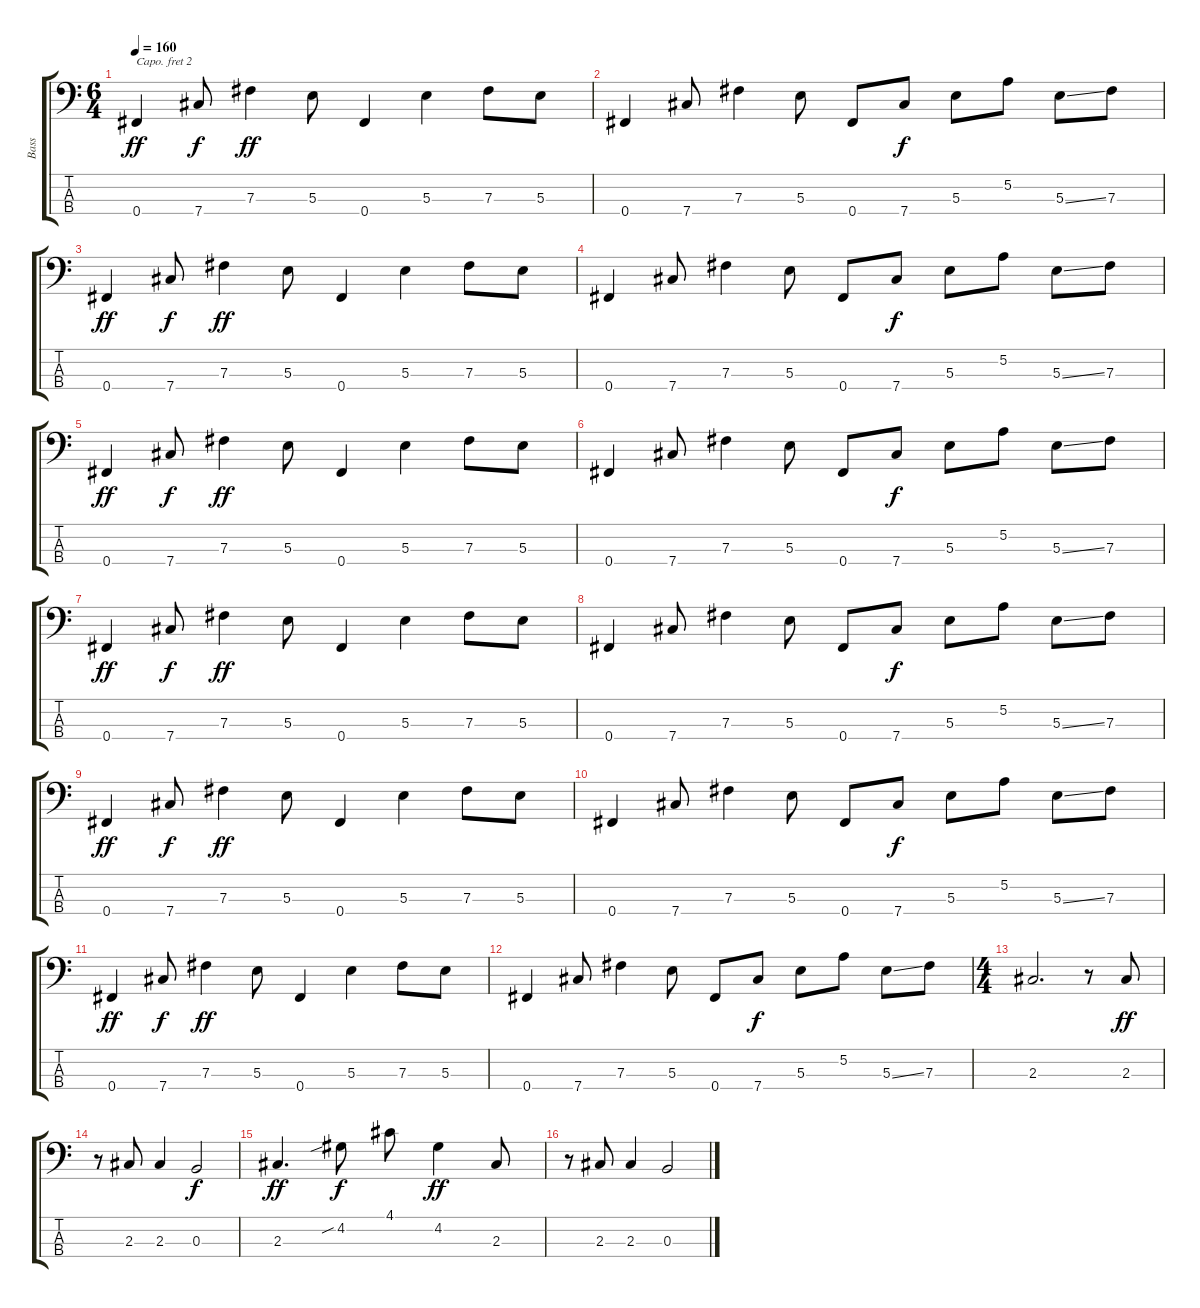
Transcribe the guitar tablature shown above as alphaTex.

\track ("Bass" "Bass") {instrument electricbassfinger}
\staff {score tabs}
\capo 2
\tuning (G2 D2 A1 E1) {hide}
\ts (6 4)
\tempo 160
\clef f4
\ks c
0.4.4{dy ff} 7.4.8{dy f} 7.3.4{dy ff} 5.3.8 0.4.4 5.3.4 7.3.8 5.3.8 |
0.4.4 7.4.8 7.3.4 5.3.8 0.4.8 7.4.8{dy f} 5.3.8 5.2.8 5.3{ss}.8 7.3.8 |
0.4.4{dy ff} 7.4.8{dy f} 7.3.4{dy ff} 5.3.8 0.4.4 5.3.4 7.3.8 5.3.8 |
0.4.4 7.4.8 7.3.4 5.3.8 0.4.8 7.4.8{dy f} 5.3.8 5.2.8 5.3{ss}.8 7.3.8 |
0.4.4{dy ff} 7.4.8{dy f} 7.3.4{dy ff} 5.3.8 0.4.4 5.3.4 7.3.8 5.3.8 |
0.4.4 7.4.8 7.3.4 5.3.8 0.4.8 7.4.8{dy f} 5.3.8 5.2.8 5.3{ss}.8 7.3.8 |
0.4.4{dy ff} 7.4.8{dy f} 7.3.4{dy ff} 5.3.8 0.4.4 5.3.4 7.3.8 5.3.8 |
0.4.4 7.4.8 7.3.4 5.3.8 0.4.8 7.4.8{dy f} 5.3.8 5.2.8 5.3{ss}.8 7.3.8 |
0.4.4{dy ff} 7.4.8{dy f} 7.3.4{dy ff} 5.3.8 0.4.4 5.3.4 7.3.8 5.3.8 |
0.4.4 7.4.8 7.3.4 5.3.8 0.4.8 7.4.8{dy f} 5.3.8 5.2.8 5.3{ss}.8 7.3.8 |
0.4.4{dy ff} 7.4.8{dy f} 7.3.4{dy ff} 5.3.8 0.4.4 5.3.4 7.3.8 5.3.8 |
0.4.4 7.4.8 7.3.4 5.3.8 0.4.8 7.4.8{dy f} 5.3.8 5.2.8 5.3{ss}.8 7.3.8 |
\ts (4 4)
2.3.2{d} r.8 2.3.8{dy ff} |
r.8 2.3.8 2.3.4 0.3.2{dy f} |
2.3.4{d dy ff} 4.2{sib}.8{dy f} 4.1.8 4.2.4{dy ff} 2.3.8 |
r.8 2.3.8 2.3.4 0.3.2
